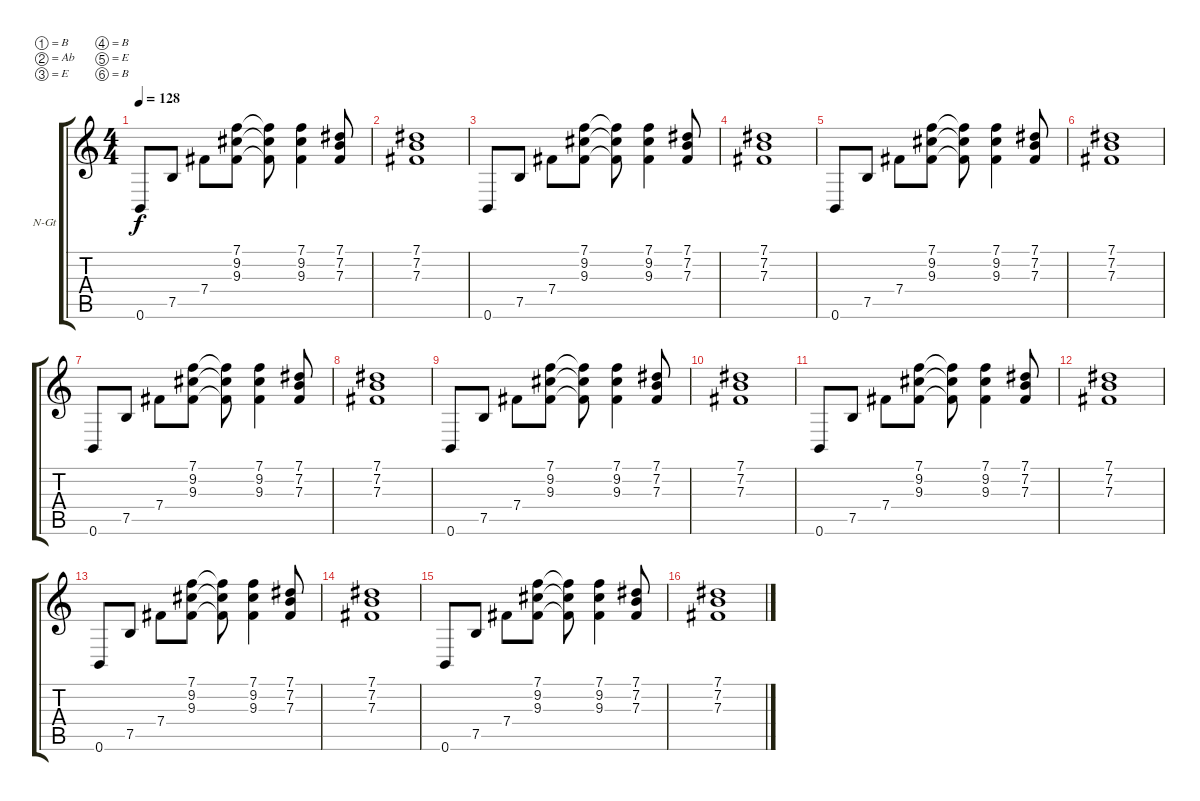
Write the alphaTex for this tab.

\defaultSystemsLayout 4
\bracketExtendMode groupsimilarinstruments
\firstSystemTrackNameOrientation horizontal
\otherSystemsTrackNameOrientation horizontal
\track ("Acoustic Rhythm Guitar" "N-Gt") {instrument acousticguitarnylon}
\staff {score tabs}
\tuning (B2 Ab3 E3 B2 E2 B1)
\ts (4 4)
\tempo 128
\clef g2
\scale
0.485477
\ks c
0.6.8{dy f instrument acousticguitarnylon} 7.5.8 7.4.8 (7.1 9.2 9.3).8 (7.1{t} 9.2{t} 9.3{t}).8 (7.1 9.2 9.3).4 (7.1 7.2 7.3).8 |
(7.1 7.2 7.3).1 |
0.6.8 7.5.8 7.4.8 (7.1 9.2 9.3).8 (7.1{t} 9.2{t} 9.3{t}).8 (7.1 9.2 9.3).4 (7.1 7.2 7.3).8 |
(7.1 7.2 7.3).1 |
0.6.8 7.5.8 7.4.8 (7.1 9.2 9.3).8 (7.1{t} 9.2{t} 9.3{t}).8 (7.1 9.2 9.3).4 (7.1 7.2 7.3).8 |
(7.1 7.2 7.3).1 |
0.6.8 7.5.8 7.4.8 (7.1 9.2 9.3).8 (7.1{t} 9.2{t} 9.3{t}).8 (7.1 9.2 9.3).4 (7.1 7.2 7.3).8 |
(7.1 7.2 7.3).1 |
0.6.8 7.5.8 7.4.8 (7.1 9.2 9.3).8 (7.1{t} 9.2{t} 9.3{t}).8 (7.1 9.2 9.3).4 (7.1 7.2 7.3).8 |
(7.1 7.2 7.3).1 |
0.6.8 7.5.8 7.4.8 (7.1 9.2 9.3).8 (7.1{t} 9.2{t} 9.3{t}).8 (7.1 9.2 9.3).4 (7.1 7.2 7.3).8 |
(7.1 7.2 7.3).1 |
0.6.8 7.5.8 7.4.8 (7.1 9.2 9.3).8 (7.1{t} 9.2{t} 9.3{t}).8 (7.1 9.2 9.3).4 (7.1 7.2 7.3).8 |
(7.1 7.2 7.3).1 |
0.6.8 7.5.8 7.4.8 (7.1 9.2 9.3).8 (7.1{t} 9.2{t} 9.3{t}).8 (7.1 9.2 9.3).4 (7.1 7.2 7.3).8 |
(7.1 7.2 7.3).1
